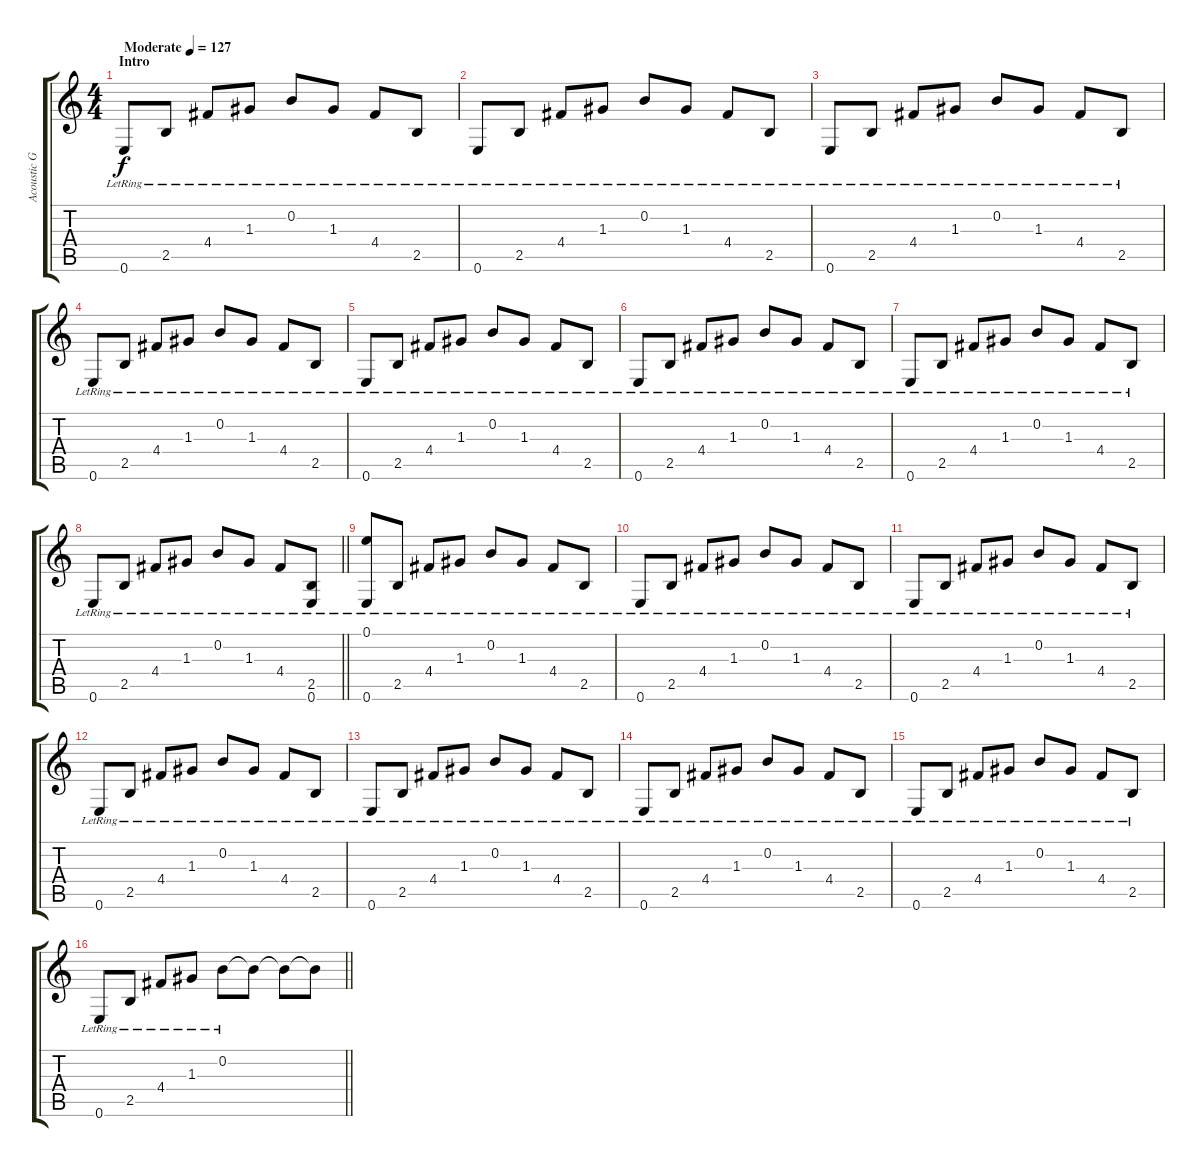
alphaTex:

\track ("Acoustic Guitar 1" "Acoustic G") {instrument acousticguitarnylon}
\staff {score tabs}
\tuning (E4 B3 G3 D3 A2 E2) {hide}
\ts (4 4)
\section ("" "Intro")
\tempo (127 "Moderate")
\clef g2
\ks c
0.6{lr}.8{dy f instrument acousticguitarnylon} 2.5{lr}.8 4.4{lr}.8 1.3{lr}.8 0.2{lr}.8 1.3{lr}.8 4.4{lr}.8 2.5{lr}.8 |
0.6{lr}.8 2.5{lr}.8 4.4{lr}.8 1.3{lr}.8 0.2{lr}.8 1.3{lr}.8 4.4{lr}.8 2.5{lr}.8 |
0.6{lr}.8 2.5{lr}.8 4.4{lr}.8 1.3{lr}.8 0.2{lr}.8 1.3{lr}.8 4.4{lr}.8 2.5{lr}.8 |
0.6{lr}.8 2.5{lr}.8 4.4{lr}.8 1.3{lr}.8 0.2{lr}.8 1.3{lr}.8 4.4{lr}.8 2.5{lr}.8 |
0.6{lr}.8 2.5{lr}.8 4.4{lr}.8 1.3{lr}.8 0.2{lr}.8 1.3{lr}.8 4.4{lr}.8 2.5{lr}.8 |
0.6{lr}.8 2.5{lr}.8 4.4{lr}.8 1.3{lr}.8 0.2{lr}.8 1.3{lr}.8 4.4{lr}.8 2.5{lr}.8 |
0.6{lr}.8 2.5{lr}.8 4.4{lr}.8 1.3{lr}.8 0.2{lr}.8 1.3{lr}.8 4.4{lr}.8 2.5{lr}.8 |
\barLineRight lightlight
0.6{lr}.8 2.5{lr}.8 4.4{lr}.8 1.3{lr}.8 0.2{lr}.8 1.3{lr}.8 4.4{lr}.8 (2.5{lr} 0.6{lr}).8 |
\section ("" "")
(0.1{lr} 0.6{lr}).8 2.5{lr}.8 4.4{lr}.8 1.3{lr}.8 0.2{lr}.8 1.3{lr}.8 4.4{lr}.8 2.5{lr}.8 |
0.6{lr}.8 2.5{lr}.8 4.4{lr}.8 1.3{lr}.8 0.2{lr}.8 1.3{lr}.8 4.4{lr}.8 2.5{lr}.8 |
0.6{lr}.8 2.5{lr}.8 4.4{lr}.8 1.3{lr}.8 0.2{lr}.8 1.3{lr}.8 4.4{lr}.8 2.5{lr}.8 |
0.6{lr}.8 2.5{lr}.8 4.4{lr}.8 1.3{lr}.8 0.2{lr}.8 1.3{lr}.8 4.4{lr}.8 2.5{lr}.8 |
0.6{lr}.8 2.5{lr}.8 4.4{lr}.8 1.3{lr}.8 0.2{lr}.8 1.3{lr}.8 4.4{lr}.8 2.5{lr}.8 |
0.6{lr}.8 2.5{lr}.8 4.4{lr}.8 1.3{lr}.8 0.2{lr}.8 1.3{lr}.8 4.4{lr}.8 2.5{lr}.8 |
0.6{lr}.8 2.5{lr}.8 4.4{lr}.8 1.3{lr}.8 0.2{lr}.8 1.3{lr}.8 4.4{lr}.8 2.5{lr}.8 |
\barLineRight lightlight
0.6{lr}.8 2.5{lr}.8 4.4{lr}.8 1.3{lr}.8 0.2{lr}.8 0.2{t}.8 0.2{t}.8 0.2{t}.8
